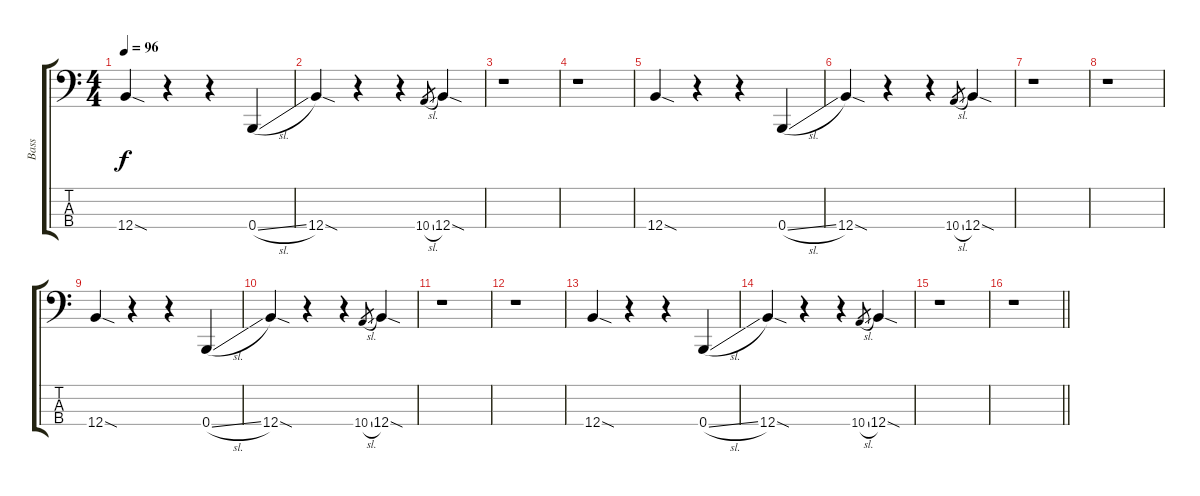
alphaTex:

\track ("Bass" "Bass") {instrument electricbasspick}
\staff {score tabs}
\tuning (E2 B1 Gb1 B0) {hide}
\ts (4 4)
\tempo 96
\clef f4
\ks c
12.4{sod}.4{dy f} r.4 r.4 0.4{sl}.4 |
12.4{sod}.4 r.4 r.4 10.4{sl}.8{gr} 12.4{sod}.4 |
r.1 |
r.1 |
12.4{sod}.4 r.4 r.4 0.4{sl}.4 |
12.4{sod}.4 r.4 r.4 10.4{sl}.8{gr} 12.4{sod}.4 |
r.1 |
r.1 |
12.4{sod}.4 r.4 r.4 0.4{sl}.4 |
12.4{sod}.4 r.4 r.4 10.4{sl}.8{gr} 12.4{sod}.4 |
r.1 |
r.1 |
12.4{sod}.4 r.4 r.4 0.4{sl}.4 |
12.4{sod}.4 r.4 r.4 10.4{sl}.8{gr} 12.4{sod}.4 |
r.1 |
\barLineRight lightlight
r.1
